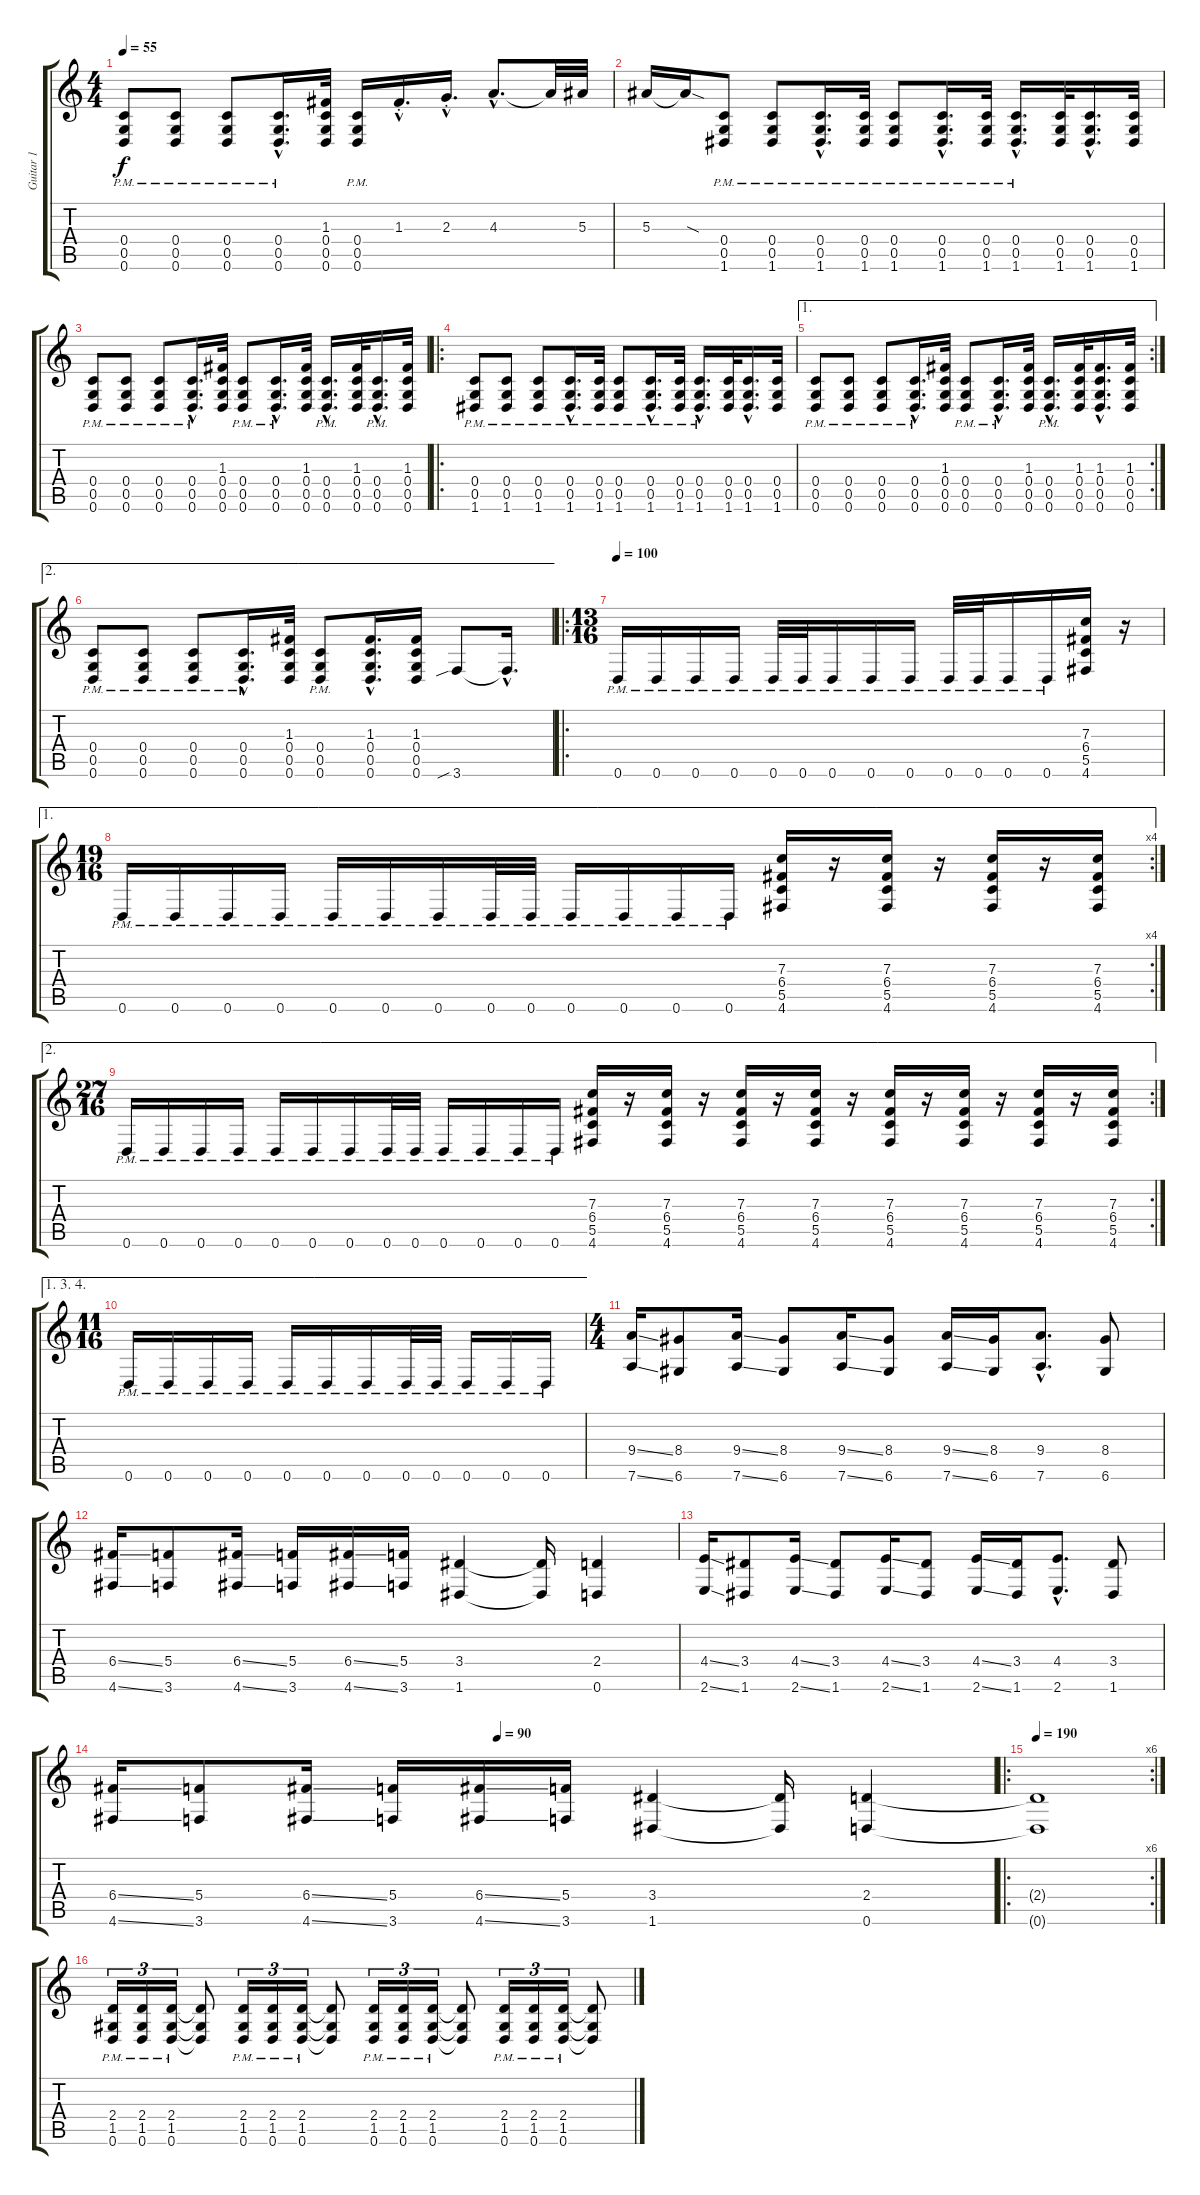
\track ("Guitar 1" "Guitar 1") {instrument distortionguitar}
\staff {score tabs}
\tuning (D4 A3 F3 C3 G2 D2) {hide}
\ts (4 4)
\tempo 55
\clef g2
\ks c
(0.4{pm} 0.5{pm} 0.6{pm}).8{dy f} (0.4{pm} 0.5{pm} 0.6{pm}).8 (0.4{pm} 0.5{pm} 0.6{pm}).8 (0.4{hac pm} 0.5{hac pm} 0.6{hac pm}).16{d} (1.3 0.4 0.5 0.6).32 (0.4{pm} 0.5{pm} 0.6{pm}).16 1.3{hac st}.16{d} 2.3{hac st}.16{d} 4.3{hac}.8{d} 4.3{t}.32 5.3.32 |
5.3.16 5.3{sod t}.16 (0.4{pm} 0.5{pm} 1.6{pm}).8 (0.4{pm} 0.5{pm} 1.6{pm}).8 (0.4{hac pm} 0.5{hac pm} 1.6{hac pm}).16{d} (0.4{pm} 0.5{pm} 1.6{pm}).32 (0.4{pm} 0.5{pm} 1.6{pm}).8 (0.4{hac pm} 0.5{hac pm} 1.6{hac pm}).16{d} (0.4{pm} 0.5{pm} 1.6{pm}).32 (0.4{hac pm} 0.5{hac pm} 1.6{hac pm}).16{d} (0.4 0.5 1.6).32 (0.4{hac} 0.5{hac} 1.6{hac}).16{d} (0.4 0.5 1.6).32 |
(0.4{pm} 0.5{pm} 0.6{pm}).8 (0.4{pm} 0.5{pm} 0.6{pm}).8 (0.4{pm} 0.5{pm} 0.6{pm}).8 (0.4{hac pm} 0.5{hac pm} 0.6{hac pm}).16{d} (1.3 0.4 0.5 0.6).32 (0.4{pm} 0.5{pm} 0.6{pm}).8 (0.4{hac pm} 0.5{hac pm} 0.6{hac pm}).16{d} (1.3 0.4 0.5 0.6).32 (0.4{hac pm} 0.5{hac pm} 0.6{hac pm}).16{d} (1.3 0.4 0.5 0.6).32 (0.4{hac pm} 0.5{hac pm} 0.6{hac pm}).16{d} (1.3 0.4 0.5 0.6).32 |
\ro
(0.4{pm} 0.5{pm} 1.6{pm}).8 (0.4{pm} 0.5{pm} 1.6{pm}).8 (0.4{pm} 0.5{pm} 1.6{pm}).8 (0.4{hac pm} 0.5{hac pm} 1.6{hac pm}).16{d} (0.4{pm} 0.5{pm} 1.6{pm}).32 (0.4{pm} 0.5{pm} 1.6{pm}).8 (0.4{hac pm} 0.5{hac pm} 1.6{hac pm}).16{d} (0.4{pm} 0.5{pm} 1.6{pm}).32 (0.4{hac pm} 0.5{hac pm} 1.6{hac pm}).16{d} (0.4 0.5 1.6).32 (0.4{hac} 0.5{hac} 1.6{hac}).16{d} (0.4 0.5 1.6).32 |
\ae 1
\rc 2
(0.4{pm} 0.5{pm} 0.6{pm}).8 (0.4{pm} 0.5{pm} 0.6{pm}).8 (0.4{pm} 0.5{pm} 0.6{pm}).8 (0.4{hac pm} 0.5{hac pm} 0.6{hac pm}).16{d} (1.3 0.4 0.5 0.6).32 (0.4{pm} 0.5{pm} 0.6{pm}).8 (0.4{hac pm} 0.5{hac pm} 0.6{hac pm}).16{d} (1.3 0.4 0.5 0.6).32 (0.4{hac pm} 0.5{hac pm} 0.6{hac pm}).16{d} (1.3 0.4 0.5 0.6).32 (1.3{hac} 0.4{hac} 0.5{hac} 0.6{hac}).16{d} (1.3 0.4 0.5 0.6).32 |
\ae 2
(0.4{pm} 0.5{pm} 0.6{pm}).8 (0.4{pm} 0.5{pm} 0.6{pm}).8 (0.4{pm} 0.5{pm} 0.6{pm}).8 (0.4{hac pm} 0.5{hac pm} 0.6{hac pm}).16{d} (1.3 0.4 0.5 0.6).32 (0.4{pm} 0.5{pm} 0.6{pm}).8 (1.3{hac} 0.4{hac} 0.5{hac} 0.6{hac}).16{d} (1.3 0.4 0.5 0.6).16 3.6{sib}.8 3.6{hac t}.16{d} |
\ro
\ts (13 16)
\tempo 100
0.6{pm}.16 0.6{pm}.16 0.6{pm}.16 0.6{pm}.16 0.6{pm}.32 0.6{pm}.32 0.6{pm}.16 0.6{pm}.16 0.6{pm}.16 0.6{pm}.32 0.6{pm}.32 0.6{pm}.16 0.6{pm}.16 (7.3 6.4 5.5 4.6).16 r.16 |
\ae 1
\rc 4
\ts (19 16)
0.6{pm}.16 0.6{pm}.16 0.6{pm}.16 0.6{pm}.16 0.6{pm}.16 0.6{pm}.16 0.6{pm}.16 0.6{pm}.32 0.6{pm}.32 0.6{pm}.16 0.6{pm}.16 0.6{pm}.16 0.6{pm}.16 (7.3 6.4 5.5 4.6).16 r.16 (7.3 6.4 5.5 4.6).16 r.16 (7.3 6.4 5.5 4.6).16 r.16 (7.3 6.4 5.5 4.6).16 |
\ae 2
\rc 2
\ts (27 16)
0.6{pm}.16 0.6{pm}.16 0.6{pm}.16 0.6{pm}.16 0.6{pm}.16 0.6{pm}.16 0.6{pm}.16 0.6{pm}.32 0.6{pm}.32 0.6{pm}.16 0.6{pm}.16 0.6{pm}.16 0.6{pm}.16 (7.3 6.4 5.5 4.6).16 r.16 (7.3 6.4 5.5 4.6).16 r.16 (7.3 6.4 5.5 4.6).16 r.16 (7.3 6.4 5.5 4.6).16 r.16 (7.3 6.4 5.5 4.6).16 r.16 (7.3 6.4 5.5 4.6).16 r.16 (7.3 6.4 5.5 4.6).16 r.16 (7.3 6.4 5.5 4.6).16 |
\ae (1 3 4)
\ts (11 16)
0.6{pm}.16 0.6{pm}.16 0.6{pm}.16 0.6{pm}.16 0.6{pm}.16 0.6{pm}.16 0.6{pm}.16 0.6{pm}.32 0.6{pm}.32 0.6{pm}.16 0.6{pm}.16 0.6{pm}.16 |
\ts (4 4)
(9.4{ss} 7.6{ss}).16 (8.4 6.6).8 (9.4{ss} 7.6{ss}).16 (8.4 6.6).8 (9.4{ss} 7.6{ss}).16 (8.4 6.6).8 (9.4{ss} 7.6{ss}).16 (8.4 6.6).16 (9.4{hac} 7.6{hac}).8{d} (8.4 6.6).8 |
(6.4{ss} 4.6{ss}).16 (5.4 3.6).8 (6.4{ss} 4.6{ss}).16 (5.4 3.6).16 (6.4{ss} 4.6{ss}).16 (5.4 3.6).16 (3.4 1.6).4 (3.4{t} 1.6{t}).16 (2.4 0.6).4 |
(4.4{ss} 2.6{ss}).16 (3.4 1.6).8 (4.4{ss} 2.6{ss}).16 (3.4 1.6).8 (4.4{ss} 2.6{ss}).16 (3.4 1.6).8 (4.4{ss} 2.6{ss}).16 (3.4 1.6).16 (4.4{hac} 2.6{hac}).8{d} (3.4 1.6).8 |
\tempo (90 0.4375)
(6.4{ss} 4.6{ss}).16 (5.4 3.6).8 (6.4{ss} 4.6{ss}).16 (5.4 3.6).16 (6.4{ss} 4.6{ss}).16 (5.4 3.6).16 (3.4 1.6).4 (3.4{t} 1.6{t}).16 (2.4 0.6).4 |
\ro
\rc 6
\tempo 190
(2.4{t} 0.6{t}).1 |
(2.4{pm} 1.5{pm} 0.6{pm}).16{tu (3 2)} (2.4{pm} 1.5{pm} 0.6{pm}).16{tu (3 2)} (2.4{pm} 1.5{pm} 0.6{pm}).16{tu (3 2)} (2.4{t} 1.5{t} 0.6{t}).8 (2.4{pm} 1.5{pm} 0.6{pm}).16{tu (3 2)} (2.4{pm} 1.5{pm} 0.6{pm}).16{tu (3 2)} (2.4{pm} 1.5{pm} 0.6{pm}).16{tu (3 2)} (2.4{t} 1.5{t} 0.6{t}).8 (2.4{pm} 1.5{pm} 0.6{pm}).16{tu (3 2)} (2.4{pm} 1.5{pm} 0.6{pm}).16{tu (3 2)} (2.4{pm} 1.5{pm} 0.6{pm}).16{tu (3 2)} (2.4{t} 1.5{t} 0.6{t}).8 (2.4{pm} 1.5{pm} 0.6{pm}).16{tu (3 2)} (2.4{pm} 1.5{pm} 0.6{pm}).16{tu (3 2)} (2.4{pm} 1.5{pm} 0.6{pm}).16{tu (3 2)} (2.4{t} 1.5{t} 0.6{t}).8
